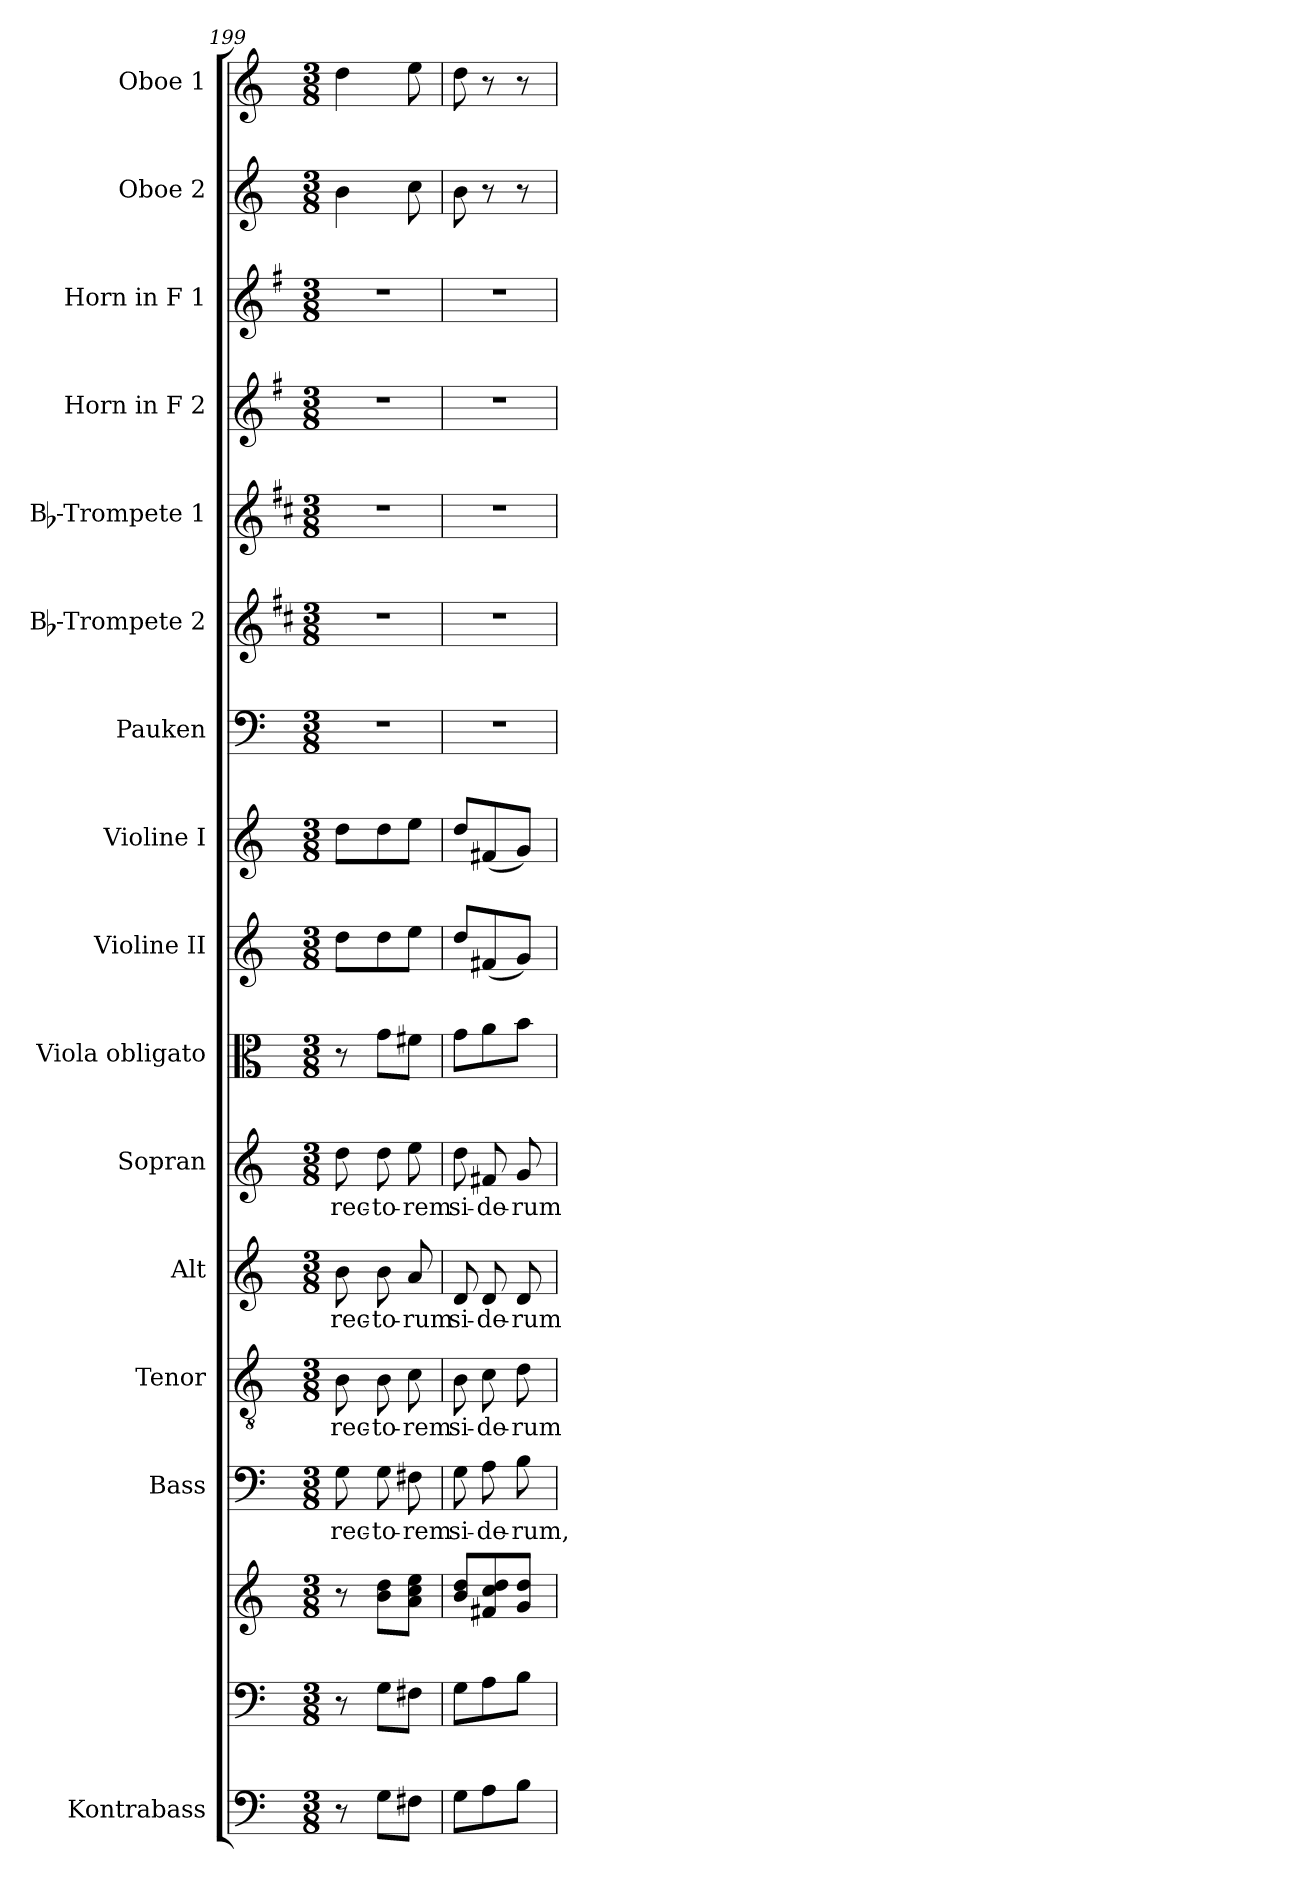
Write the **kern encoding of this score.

**kern	**kern	**kern	**kern	**text	**kern	**text	**kern	**text	**kern	**text	**kern	**kern	**kern	**kern	**kern	**kern	**kern	**kern	**kern	**kern
*part16	*part15	*part15	*part14	*part14	*part13	*part13	*part12	*part12	*part11	*part11	*part10	*part9	*part8	*part7	*part6	*part5	*part4	*part3	*part2	*part1
*staff17	*staff16	*staff15	*staff14	*staff14	*staff13	*staff13	*staff12	*staff12	*staff11	*staff11	*staff10	*staff9	*staff8	*staff7	*staff6	*staff5	*staff4	*staff3	*staff2	*staff1
*I"Kontrabass	*	*	*I"Bass	*	*I"Tenor	*	*I"Alt	*	*I"Sopran	*	*I"Viola obligato	*I"Violine II	*I"Violine I	*I"Pauken	*I"Bb-Trompete 2	*I"Bb-Trompete 1	*I"Horn in F 2	*I"Horn in F 1	*I"Oboe 2	*I"Oboe 1
*I'Kb.	*	*	*I'B.	*	*I'T.	*	*I'A.	*	*I'S.	*	*I'Vla.	*I'Vl. II	*I'Vl. I	*I'Pk.	*I'Bb Trp. 2	*I'Bb Trp. 1	*	*	*I'Ob. 2	*I'Ob. 1
*clefF4	*clefF4	*clefG2	*clefF4	*	*clefGv2	*	*clefG2	*	*clefG2	*	*clefC3	*clefG2	*clefG2	*clefF4	*clefG2	*clefG2	*clefG2	*clefG2	*clefG2	*clefG2
*ITrd7c12	*	*	*	*	*	*	*	*	*	*	*	*	*	*	*ITrd1c2	*ITrd1c2	*ITrd4c7	*ITrd4c7	*	*
*k[]	*k[]	*k[]	*k[]	*	*k[]	*	*k[]	*	*k[]	*	*k[]	*k[]	*k[]	*k[]	*k[]	*k[]	*k[]	*k[]	*k[]	*k[]
*C:	*C:	*C:	*C:	*	*C:	*	*C:	*	*C:	*	*C:	*C:	*C:	*C:	*C:	*C:	*C:	*C:	*C:	*C:
*M3/8	*M3/8	*M3/8	*M3/8	*	*M3/8	*	*M3/8	*	*M3/8	*	*M3/8	*M3/8	*M3/8	*M3/8	*M3/8	*M3/8	*M3/8	*M3/8	*M3/8	*M3/8
=199	=199	=199	=199	=199	=199	=199	=199	=199	=199	=199	=199	=199	=199	=199	=199	=199	=199	=199	=199	=199
!	!	!	!	!LO:LY:b	!	!LO:LY:b	!	!LO:LY:b	!	!LO:LY:b	!	!	!	!	!	!	!	!	!	!
8r	8r	8r	8G\	rec-	8B\	rec-	8b\	rec-	8dd\	rec-	8r	8dd\L	8dd\L	4.r	4.r	4.r	4.r	4.r	4b\	4dd\
!	!	!	!	!LO:LY:b	!	!LO:LY:b	!	!LO:LY:b	!	!LO:LY:b	!	!	!	!	!	!	!	!	!	!
8GG\L	8G\L	8b\ 8dd\L	8G\	-to-	8B\	-to-	8b\	-to-	8dd\	-to-	8g\L	8dd\	8dd\	.	.	.	.	.	.	.
!	!	!	!	!LO:LY:b	!	!LO:LY:b	!	!LO:LY:b	!	!LO:LY:b	!	!	!	!	!	!	!	!	!	!
8FF#X\J	8F#X\J	8a\ 8cc\ 8ee\J	8F#X\	-rem	8c\	-rem	8a/	-rum	8ee\	-rem	8f#X\J	8ee\J	8ee\J	.	.	.	.	.	8cc\	8ee\
=200	=200	=200	=200	=200	=200	=200	=200	=200	=200	=200	=200	=200	=200	=200	=200	=200	=200	=200	=200	=200
!	!	!	!	!LO:LY:b	!	!LO:LY:b	!	!LO:LY:b	!	!LO:LY:b	!	!	!	!	!	!	!	!	!	!
8GG\L	8G\L	8b/ 8dd/L	8G\	si-	8B\	si-	8d/	si-	8dd\	si-	8g\L	8dd/L	8dd/L	4.r	4.r	4.r	4.r	4.r	8b\	8dd\
!	!	!	!	!LO:LY:b	!	!LO:LY:b	!	!LO:LY:b	!	!LO:LY:b	!	!	!	!	!	!	!	!	!	!
8AA\	8A\	8f#X/ 8cc/ 8dd/	8A\	-de-	8c\	-de-	8d/	-de-	8f#X/	-de-	8a\	(<8f#X/	(<8f#X/	.	.	.	.	.	8r	8r
!	!	!	!	!LO:LY:b	!	!LO:LY:b	!	!LO:LY:b	!	!LO:LY:b	!	!	!	!	!	!	!	!	!	!
8BB\J	8B\J	8g/ 8dd/J	8B\	-rum,	8d\	-rum	8d/	-rum	8g/	-rum	8b\J	8g/J)	8g/J)	.	.	.	.	.	8r	8r
=	=	=	=	=	=	=	=	=	=	=	=	=	=	=	=	=	=	=	=	=
*-	*-	*-	*-	*-	*-	*-	*-	*-	*-	*-	*-	*-	*-	*-	*-	*-	*-	*-	*-	*-
